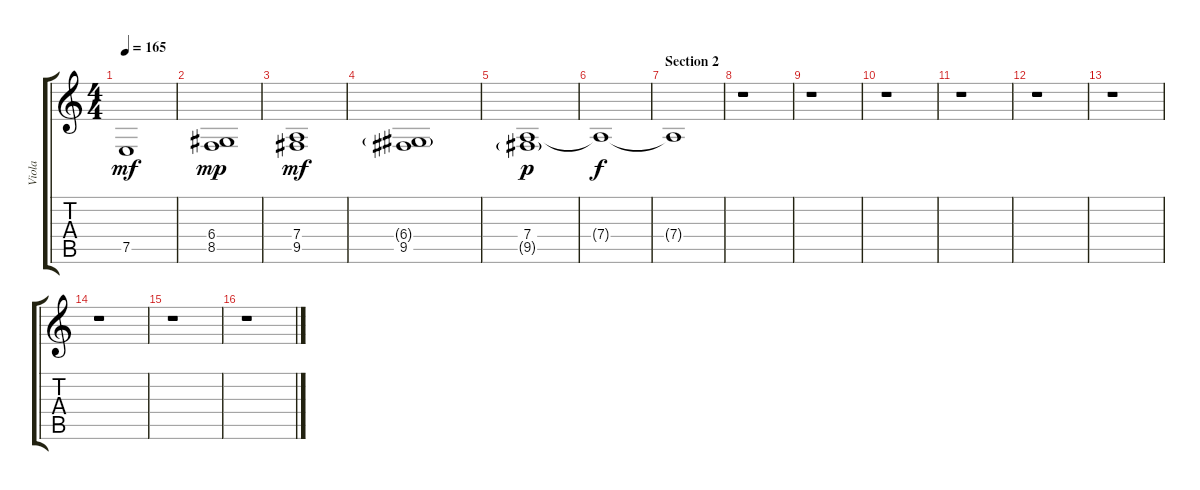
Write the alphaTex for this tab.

\track ("Viola" "Viola") {instrument viola}
\staff {score tabs}
\tuning (E4 B3 G3 D3 A2 E2) {hide}
\ts (4 4)
\tempo 165
\clef g2
\ks c
7.5.1{dy mf} |
(6.4 8.5).1{dy mp} |
(7.4 9.5).1{dy mf} |
(6.4{g} 9.5).1 |
(7.4 9.5{g}).1{dy p} |
7.4{t}.1{dy f} |
\section ("" "Section 2")
7.4{t}.1{volume 0} |
r.1{volume 9} |
r.1 |
r.1 |
r.1 |
r.1 |
r.1 |
r.1 |
r.1 |
r.1
